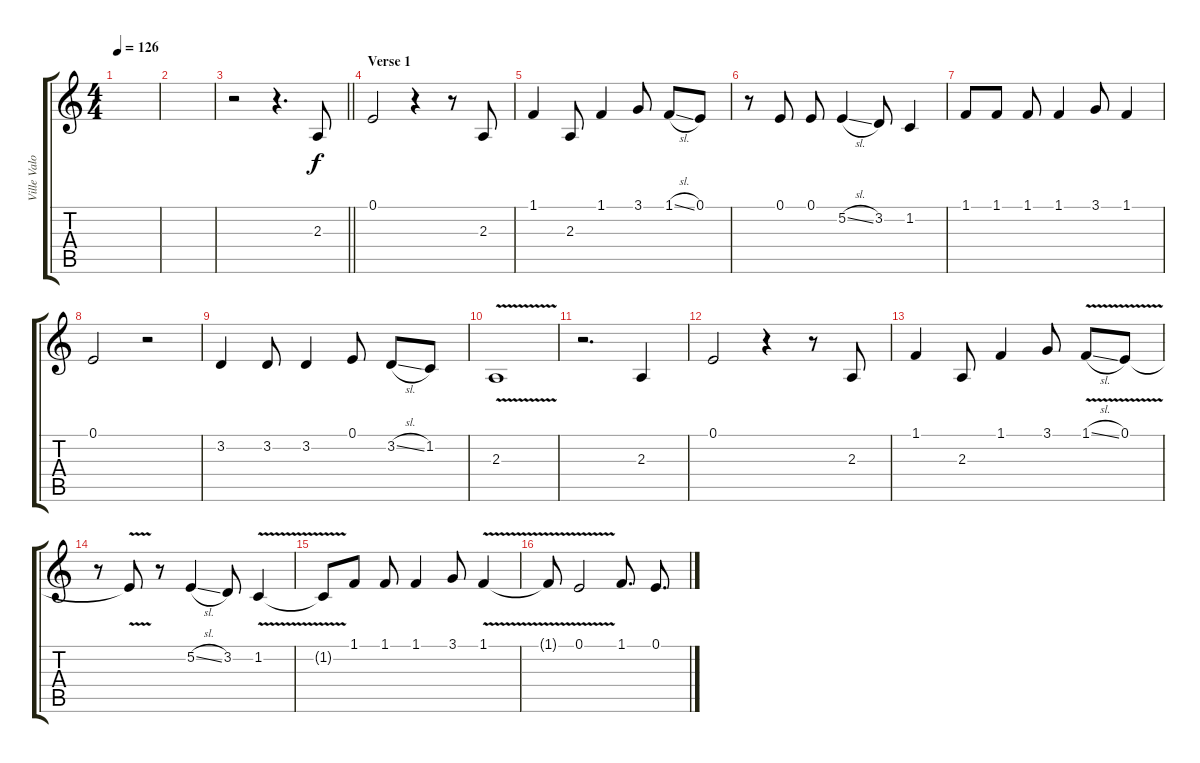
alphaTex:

\track ("Ville Valo (Vocal)" "Ville Valo") {solo instrument fx4atmosphere}
\staff {score tabs}
\tuning (E4 B3 G3 D3 A2 E2) {hide}
\ts (4 4)
\tempo 126
\clef g2
\ks c
|
|
\barLineRight lightlight
r.2 r.4{d} 2.3.8 |
\section ("" "Verse 1")
0.1.2 r.4 r.8 2.3.8 |
1.1.4 2.3.8 1.1.4 3.1.8 1.1{sl}.8 0.1.8 |
r.8 0.1.8 0.1.8 5.2{sl}.4 3.2.8 1.2.4 |
1.1.8 1.1.8 1.1.8 1.1.4 3.1.8 1.1.4 |
0.1.2 r.2 |
3.2.4 3.2.8 3.2.4 0.1.8 3.2{sl}.8 1.2.8 |
2.3{v}.1 |
r.2{d} 2.3.4 |
0.1.2 r.4 r.8 2.3.8 |
1.1.4 2.3.8 1.1.4 3.1.8 1.1{v sl}.8 0.1{v}.8 |
r.8 0.1{t}.8 r.8 5.2{sl}.4 3.2.8 1.2{v}.4 |
1.2{t}.8 1.1.8 1.1.8 1.1.4 3.1.8 1.1{v}.4 |
1.1{t}.8 0.1{v}.2 1.1.8{d} 0.1.8{d}
